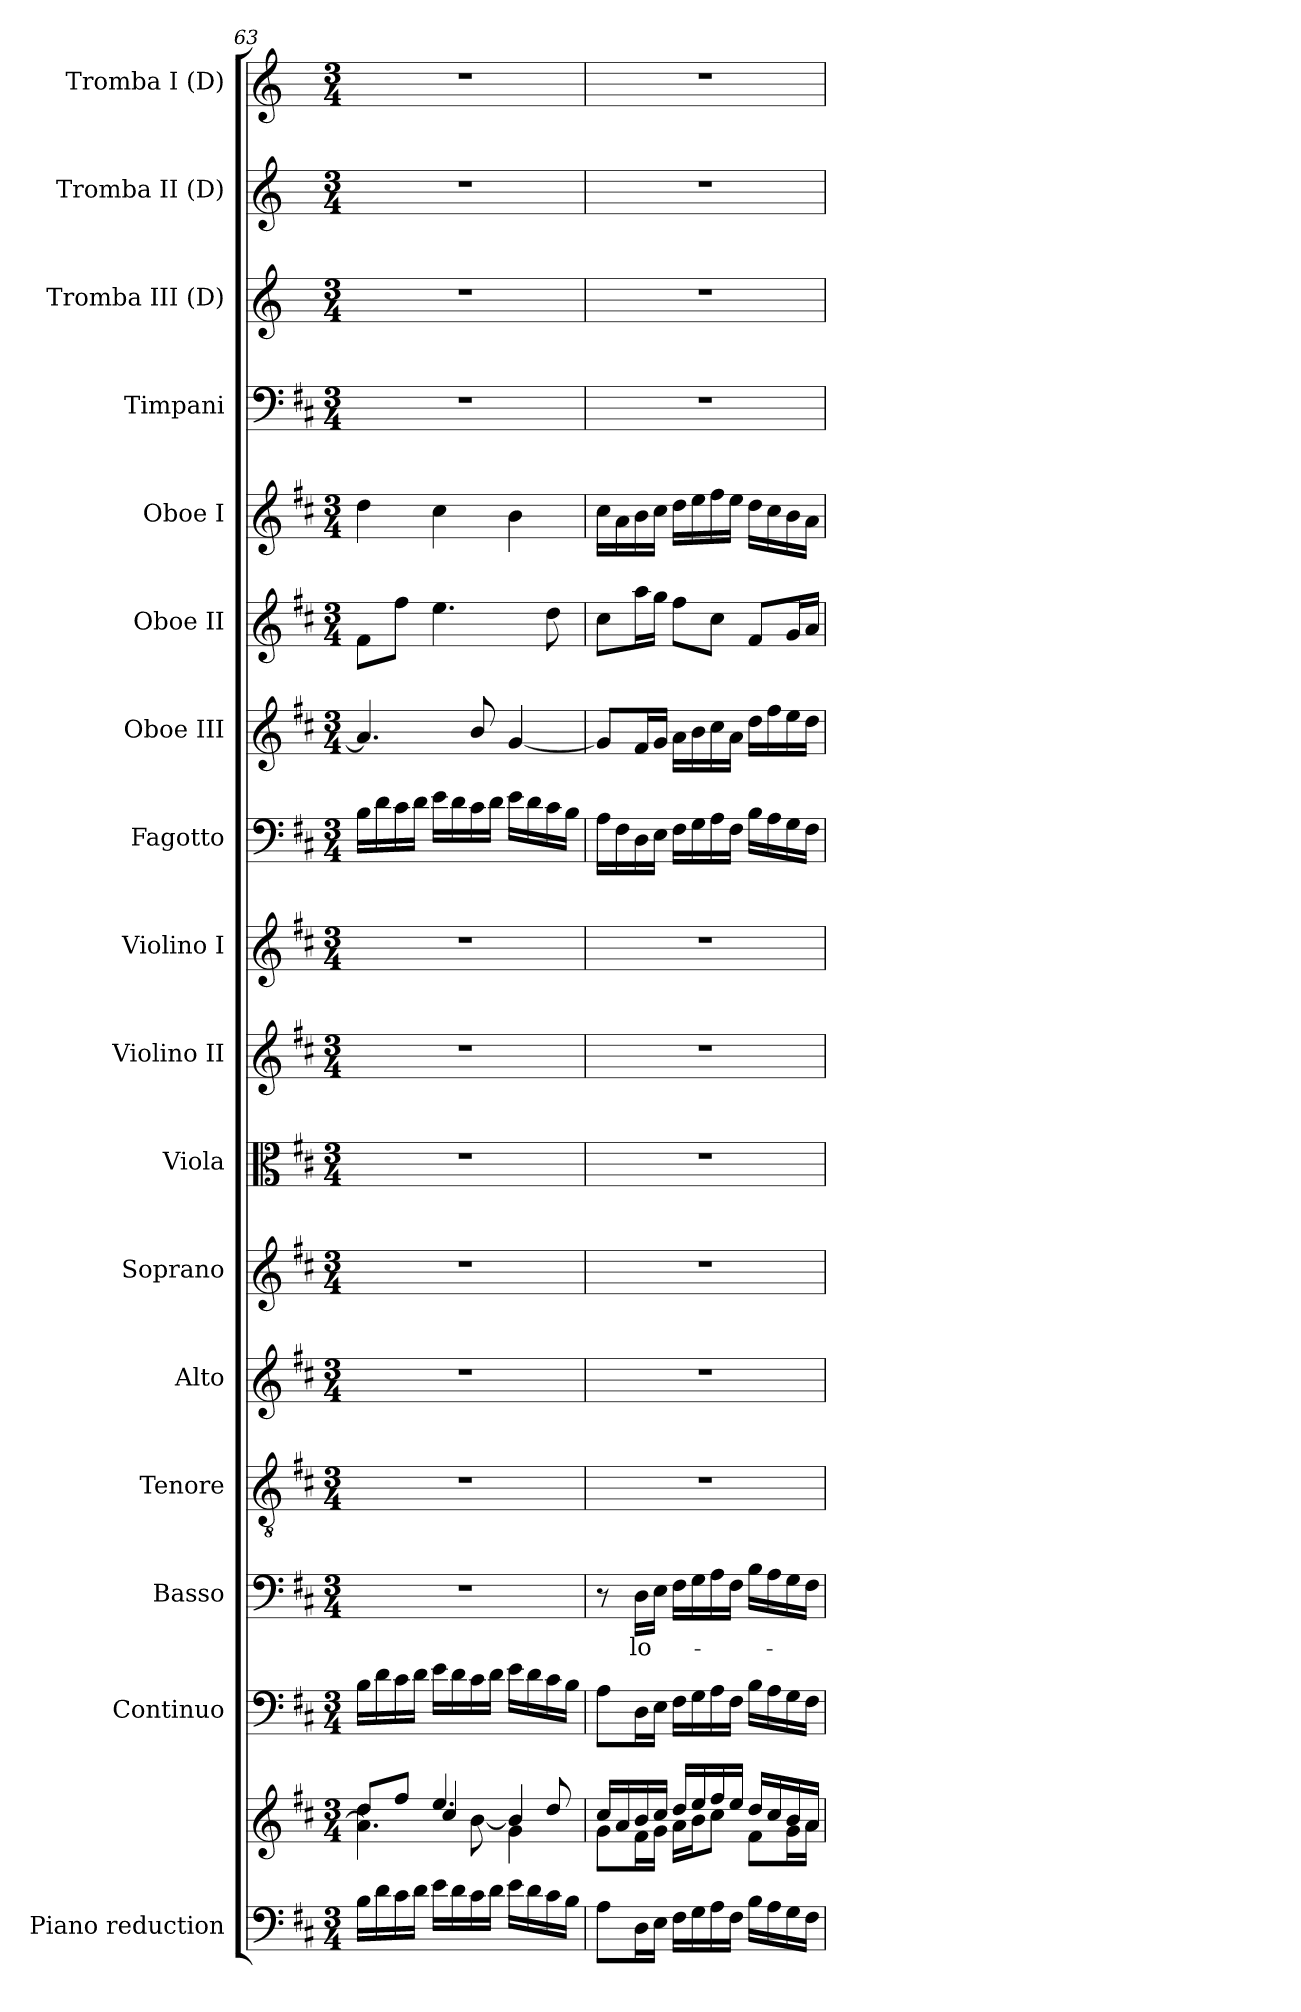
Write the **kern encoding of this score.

**kern	**kern	**kern	**kern	**text	**kern	**kern	**kern	**kern	**kern	**kern	**kern	**kern	**kern	**kern	**kern	**kern	**kern	**kern
*part17	*part17	*part16	*part15	*part15	*part14	*part13	*part12	*part11	*part10	*part9	*part8	*part7	*part6	*part5	*part4	*part3	*part2	*part1
*staff18	*staff17	*staff16	*staff15	*staff15	*staff14	*staff13	*staff12	*staff11	*staff10	*staff9	*staff8	*staff7	*staff6	*staff5	*staff4	*staff3	*staff2	*staff1
*I"Piano reduction	*	*I"Continuo	*I"Basso	*	*I"Tenore	*I"Alto	*I"Soprano	*I"Viola	*I"Violino II	*I"Violino I	*I"Fagotto	*I"Oboe III	*I"Oboe II	*I"Oboe I	*I"Timpani	*I"Tromba III (D)	*I"Tromba II (D)	*I"Tromba I (D)
*I'Pno	*	*	*	*	*	*	*	*	*	*	*	*I'Ob	*I'Ob	*I'Ob	*I'Timp	*	*	*
!!LO:PB:g=z
*clefF4	*clefG2	*clefF4	*clefF4	*	*clefGv2	*clefG2	*clefG2	*clefC3	*clefG2	*clefG2	*clefF4	*clefG2	*clefG2	*clefG2	*clefF4	*clefG2	*clefG2	*clefG2
*	*	*	*	*	*	*	*	*	*	*	*	*	*	*	*	*ITrd-1c-2	*ITrd-1c-2	*ITrd-1c-2
*k[f#c#]	*k[f#c#]	*k[f#c#]	*k[f#c#]	*	*k[f#c#]	*k[f#c#]	*k[f#c#]	*k[f#c#]	*k[f#c#]	*k[f#c#]	*k[f#c#]	*k[f#c#]	*k[f#c#]	*k[f#c#]	*k[f#c#]	*k[f#c#]	*k[f#c#]	*k[f#c#]
*M3/4	*M3/4	*M3/4	*M3/4	*	*M3/4	*M3/4	*M3/4	*M3/4	*M3/4	*M3/4	*M3/4	*M3/4	*M3/4	*M3/4	*M3/4	*M3/4	*M3/4	*M3/4
=63	=63	=63	=63	=63	=63	=63	=63	=63	=63	=63	=63	=63	=63	=63	=63	=63	=63	=63
*	*^	*	*	*	*	*	*	*	*	*	*	*	*	*	*	*	*	*
*	*	*^	*	*	*	*	*	*	*	*	*	*	*	*	*	*	*	*	*
16B\LL	8dd/L	4.a\]	4dd\	16B\LL	2.r	.	2.r	2.r	2.r	2.r	2.r	2.r	16B\LL	4.a/]	8f#\L	4dd\	2.r	2.r	2.r	2.r
16d\	.	.	.	16d\	.	.	.	.	.	.	.	.	16d\	.	.	.	.	.	.	.
16c#\	8ff#/J	.	.	16c#\	.	.	.	.	.	.	.	.	16c#\	.	8ff#\J	.	.	.	.	.
16d\JJ	.	.	.	16d\JJ	.	.	.	.	.	.	.	.	16d\JJ	.	.	.	.	.	.	.
16e\LL	4.ee/	.	4cc#/	16e\LL	.	.	.	.	.	.	.	.	16e\LL	.	4.ee\	4cc#\	.	.	.	.
16d\	.	.	.	16d\	.	.	.	.	.	.	.	.	16d\	.	.	.	.	.	.	.
16c#\	.	[8b\	.	16c#\	.	.	.	.	.	.	.	.	16c#\	8b/	.	.	.	.	.	.
16d\JJ	.	.	.	16d\JJ	.	.	.	.	.	.	.	.	16d\JJ	.	.	.	.	.	.	.
16e\LL	.	4g\	4b/]	16e\LL	.	.	.	.	.	.	.	.	16e\LL	[4g/	.	4b\	.	.	.	.
16d\	.	.	.	16d\	.	.	.	.	.	.	.	.	16d\	.	.	.	.	.	.	.
16c#\	8dd/	.	.	16c#\	.	.	.	.	.	.	.	.	16c#\	.	8dd\	.	.	.	.	.
16B\JJ	.	.	.	16B\JJ	.	.	.	.	.	.	.	.	16B\JJ	.	.	.	.	.	.	.
*	*	*v	*v	*	*	*	*	*	*	*	*	*	*	*	*	*	*	*	*	*
=64	=64	=64	=64	=64	=64	=64	=64	=64	=64	=64	=64	=64	=64	=64	=64	=64	=64	=64	=64
8A\L	16cc#/LL	8g\L	8A\L	8r	.	2.r	2.r	2.r	2.r	2.r	2.r	16A\LL	8g/L]	8cc#\L	16cc#\LL	2.r	2.r	2.r	2.r
.	16a/	.	.	.	.	.	.	.	.	.	.	16F#\	.	.	16a\	.	.	.	.
!	!	!	!	!	!LO:LY:b	!	!	!	!	!	!	!	!	!	!	!	!	!	!
16D\L	16b/	16f#\L	16D\L	16D\LL	lo-	.	.	.	.	.	.	16D\	16f#/L	16aa\L	16b\	.	.	.	.
16E\JJ	16cc#/JJ	16g\JJ	16E\JJ	16E\JJ	.	.	.	.	.	.	.	16E\JJ	16g/JJ	16gg\JJ	16cc#\JJ	.	.	.	.
16F#\LL	16dd/LL	16a\LL	16F#\LL	16F#\LL	.	.	.	.	.	.	.	16F#\LL	16a\LL	8ff#\L	16dd\LL	.	.	.	.
16G\	16ee/	16b\J	16G\	16G\	.	.	.	.	.	.	.	16G\	16b\	.	16ee\	.	.	.	.
16A\	16ff#/	8cc#\J	16A\	16A\	.	.	.	.	.	.	.	16A\	16cc#\	8cc#\J	16ff#\	.	.	.	.
16F#\JJ	16ee/JJ	.	16F#\JJ	16F#\JJ	.	.	.	.	.	.	.	16F#\JJ	16a\JJ	.	16ee\JJ	.	.	.	.
16B\LL	16dd/LL	8f#\L	16B\LL	16B\LL	.	.	.	.	.	.	.	16B\LL	16dd\LL	8f#/L	16dd\LL	.	.	.	.
16A\	16cc#/	.	16A\	16A\	.	.	.	.	.	.	.	16A\	16ff#\	.	16cc#\	.	.	.	.
16G\	16b/	16g\L	16G\	16G\	.	.	.	.	.	.	.	16G\	16ee\	16g/L	16b\	.	.	.	.
16F#\JJ	16a/JJ	16a\JJ	16F#\JJ	16F#\JJ	.	.	.	.	.	.	.	16F#\JJ	16dd\JJ	16a/JJ	16a\JJ	.	.	.	.
*	*v	*v	*	*	*	*	*	*	*	*	*	*	*	*	*	*	*	*	*
=	=	=	=	=	=	=	=	=	=	=	=	=	=	=	=	=	=	=
*-	*-	*-	*-	*-	*-	*-	*-	*-	*-	*-	*-	*-	*-	*-	*-	*-	*-	*-
